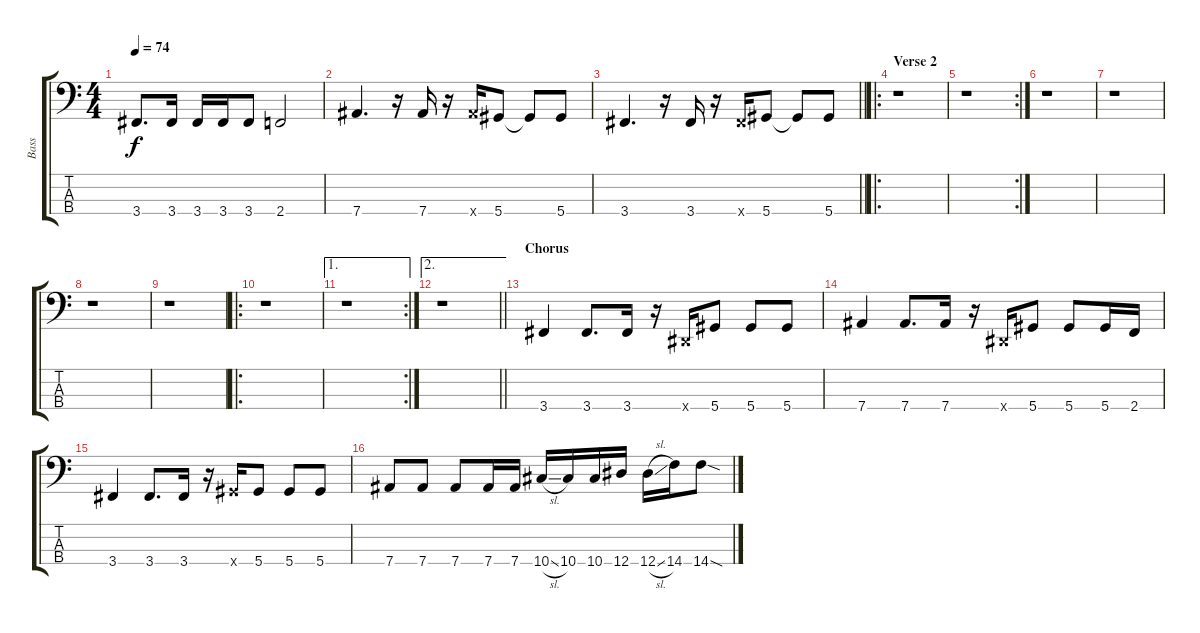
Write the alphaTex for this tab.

\track ("Bass" "Bass") {instrument electricbassfinger}
\staff {score tabs}
\tuning (Gb2 Db2 Ab1 Eb1) {hide}
\ts (4 4)
\tempo 74
\clef f4
\ks c
3.4.8{d dy f} 3.4.16 3.4.16 3.4.16 3.4.8 2.4.2 |
7.4.4{d} r.16 7.4.16 r.16 7.4{x}.16 5.4.8 5.4{t}.8 5.4.8 |
\barLineRight lightlight
3.4.4{d} r.16 3.4.16 r.16 3.4{x}.16 5.4.8 5.4{t}.8 5.4.8 |
\ro
\section ("" "Verse 2")
r.1 |
\rc 2
r.1 |
r.1 |
r.1 |
r.1 |
r.1 |
\ro
r.1 |
\ae 1
\rc 2
r.1 |
\ae 2
\barLineRight lightlight
r.1 |
\section ("" "Chorus")
3.4.4 3.4.8{d} 3.4.16 r.16 0.4{x}.16 5.4.8 5.4.8 5.4.8 |
7.4.4 7.4.8{d} 7.4.16 r.16 0.4{x}.16 5.4.8 5.4.8 5.4.16 2.4.16 |
3.4.4 3.4.8{d} 3.4.16 r.16 5.4{x}.16 5.4.8 5.4.8 5.4.8 |
7.4.8 7.4.8 7.4.8 7.4.16 7.4.16 10.4{sl}.16 10.4.16 10.4.16 12.4.16 12.4{sl}.16 14.4.16 14.4{sod}.8
